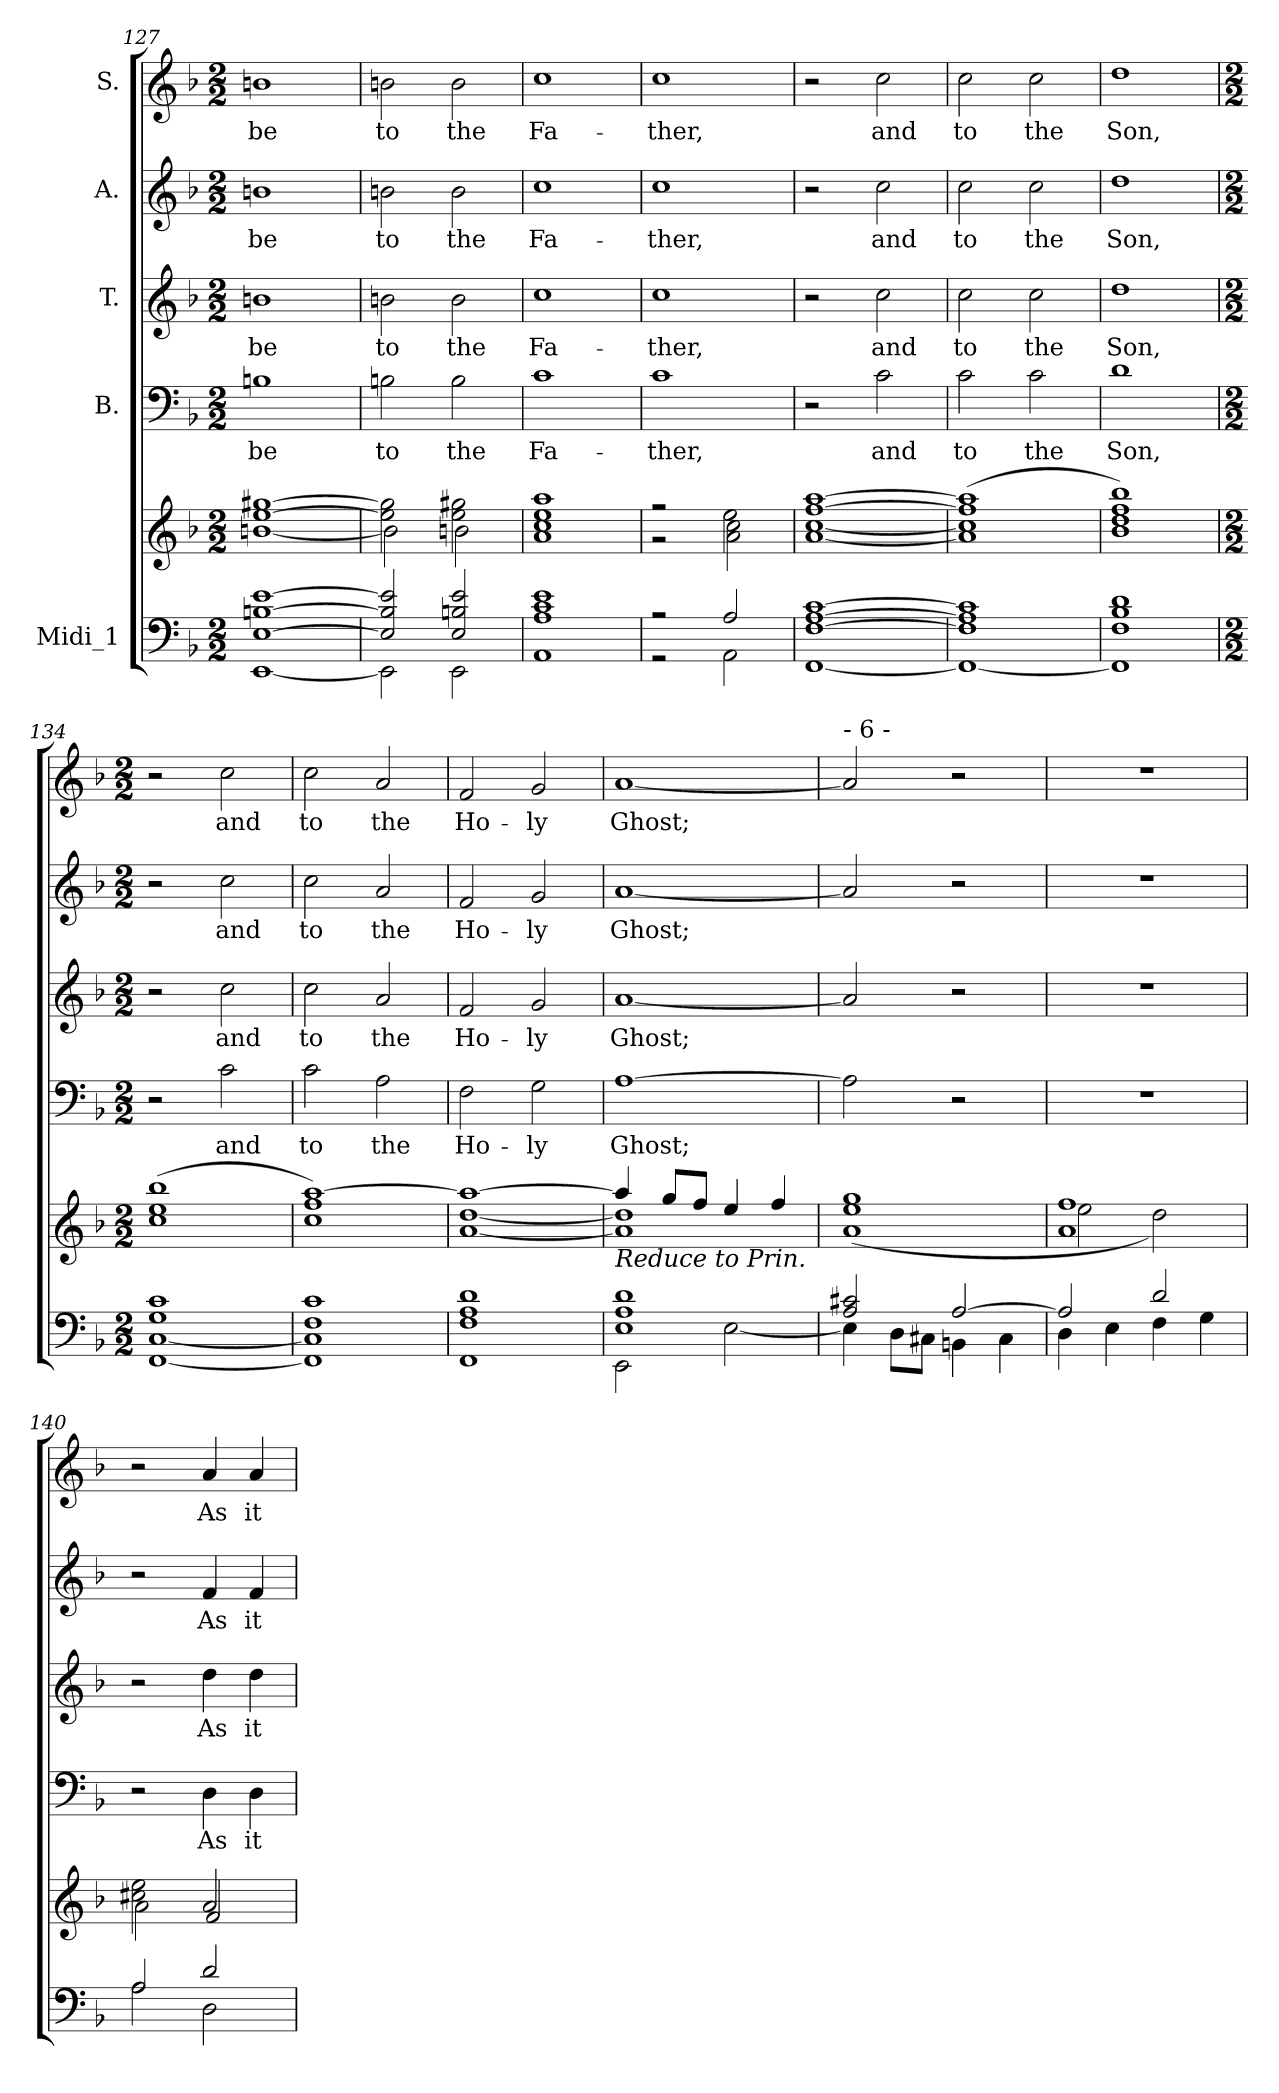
**kern	**kern	**kern	**text	**kern	**text	**kern	**text	**kern	**text
*part5	*part5	*part4	*part4	*part3	*part3	*part2	*part2	*part1	*part1
*staff6	*staff5	*staff4	*staff4	*staff3	*staff3	*staff2	*staff2	*staff1	*staff1
*I"Midi_1	*	*I"B.	*	*I"T.	*	*I"A.	*	*I"S.	*
*clefF4	*clefG2	*clefF4	*	*clefG2	*	*clefG2	*	*clefG2	*
*k[b-]	*k[b-]	*k[b-]	*	*k[b-]	*	*k[b-]	*	*k[b-]	*
*F:	*F:	*F:	*	*F:	*	*F:	*	*F:	*
*M2/2	*M2/2	*M2/2	*	*M2/2	*	*M2/2	*	*M2/2	*
=127	=127	=127	=127	=127	=127	=127	=127	=127	=127
*^	*^	*	*	*	*	*	*	*	*
!	!	!	!	!	!LO:LY:b	!	!LO:LY:b	!	!LO:LY:b	!	!LO:LY:b
[1E/ [1Bn/ [1e/	[1EE\	[1ee/ [1gg#X/	[1bn\	1Bn	be	1bn	be	1bn	be	1bn	be
=128	=128	=128	=128	=128	=128	=128	=128	=128	=128	=128	=128
!	!	!	!	!	!LO:LY:b	!	!LO:LY:b	!	!LO:LY:b	!	!LO:LY:b
2E/] 2B/] 2e/]	2EE\]	2ee\] 2gg#\]	2b\]	2Bn	to	2bn	to	2bn	to	2bn	to
!	!	!	!	!	!LO:LY:b	!	!LO:LY:b	!	!LO:LY:b	!	!LO:LY:b
2E/ 2B/ 2e/	2EE\	2ee\ 2gg#\	2b\	2B	the	2b	the	2b	the	2b	the
=129	=129	=129	=129	=129	=129	=129	=129	=129	=129	=129	=129
!	!	!	!	!	!LO:LY:b	!	!LO:LY:b	!	!LO:LY:b	!	!LO:LY:b
1A/ 1c/ 1e/	1AA\	1ee/ 1aa/	1a\ 1cc\	1c	Fa-	1cc	Fa-	1cc	Fa-	1cc	Fa-
=130	=130	=130	=130	=130	=130	=130	=130	=130	=130	=130	=130
!	!	!	!	!	!LO:LY:b	!	!LO:LY:b	!	!LO:LY:b	!	!LO:LY:b
2r	2r	2r	2r	1c	-ther,	1cc	-ther,	1cc	-ther,	1cc	-ther,
2A/	2AA\	2ee\	2a\ 2cc\	.	.	.	.	.	.	.	.
=131	=131	=131	=131	=131	=131	=131	=131	=131	=131	=131	=131
[1F/ [1A/ [1c/	[1FF\	[1ff/ [1aa/	[1a\ [1cc\	2r	.	2r	.	2r	.	2r	.
!	!	!	!	!	!LO:LY:b	!	!LO:LY:b	!	!LO:LY:b	!	!LO:LY:b
.	.	.	.	2c	and	2cc	and	2cc	and	2cc	and
=132	=132	=132	=132	=132	=132	=132	=132	=132	=132	=132	=132
!	!	!	!	!	!LO:LY:b	!	!LO:LY:b	!	!LO:LY:b	!	!LO:LY:b
1F/] 1A/] 1c/]	1FF\_	(>1ff/] 1aa/]	1a\] 1cc\]	2c	to	2cc	to	2cc	to	2cc	to
!	!	!	!	!	!LO:LY:b	!	!LO:LY:b	!	!LO:LY:b	!	!LO:LY:b
.	.	.	.	2c	the	2cc	the	2cc	the	2cc	the
=133	=133	=133	=133	=133	=133	=133	=133	=133	=133	=133	=133
!	!	!	!	!	!LO:LY:b	!	!LO:LY:b	!	!LO:LY:b	!	!LO:LY:b
1F/ 1B-/ 1d/	1FF\]	1ff/ 1bb-/)	1b-\ 1dd\	1d	Son,	1dd	Son,	1dd	Son,	1dd	Son,
!!LO:LB:g=z
=134	=134	=134	=134	=134	=134	=134	=134	=134	=134	=134	=134
*M2/2	*	*M2/2	*	*M2/2	*	*M2/2	*	*M2/2	*	*M2/2	*
1G/ 1c/	[1FF\ [1C\	(>1bb-/	1cc\ 1ee\	2r	.	2r	.	2r	.	2r	.
!	!	!	!	!	!LO:LY:b	!	!LO:LY:b	!	!LO:LY:b	!	!LO:LY:b
.	.	.	.	2c	and	2cc	and	2cc	and	2cc	and
=135	=135	=135	=135	=135	=135	=135	=135	=135	=135	=135	=135
!	!	!	!	!	!LO:LY:b	!	!LO:LY:b	!	!LO:LY:b	!	!LO:LY:b
1F/ 1c/	1FF\] 1C\]	[1aa/)	1cc\ 1ff\	2c	to	2cc	to	2cc	to	2cc	to
!	!	!	!	!	!LO:LY:b	!	!LO:LY:b	!	!LO:LY:b	!	!LO:LY:b
.	.	.	.	2A	the	2a	the	2a	the	2a	the
=136	=136	=136	=136	=136	=136	=136	=136	=136	=136	=136	=136
!	!	!	!	!	!LO:LY:b	!	!LO:LY:b	!	!LO:LY:b	!	!LO:LY:b
1d/	1FF\ 1F\ 1A\	1aa/_	[1a\ [1dd\	2F	Ho-	2f	Ho-	2f	Ho-	2f	Ho-
!	!	!	!	!	!LO:LY:b	!	!LO:LY:b	!	!LO:LY:b	!	!LO:LY:b
.	.	.	.	2G	-ly	2g	-ly	2g	-ly	2g	-ly
=137	=137	=137	=137	=137	=137	=137	=137	=137	=137	=137	=137
!	!	!LO:TX:b:i:t=Reduce to Prin.	!	!	!	!	!	!	!	!	!
!	!	!	!	!	!LO:LY:b	!	!LO:LY:b	!	!LO:LY:b	!	!LO:LY:b
1E/ 1A/ 1d/	2EE\	4aa/]	1a\] 1dd\]	[1A	Ghost;	[1a	Ghost;	[1a	Ghost;	[1a	Ghost;
.	.	8gg/L	.	.	.	.	.	.	.	.	.
.	.	8ff/J	.	.	.	.	.	.	.	.	.
.	[2E\	4ee/	.	.	.	.	.	.	.	.	.
.	.	4ff/	.	.	.	.	.	.	.	.	.
=138	=138	=138	=138	=138	=138	=138	=138	=138	=138	=138	=138
!	!	!	!	!	!	!	!	!	!	!LO:TX:a:t=- 6 -	!
2A/ 2c#X/	4E\]	1gg/	(<1a\ 1ee\	2A]	.	2a]	.	2a]	.	2a]	.
.	8D\L	.	.	.	.	.	.	.	.	.	.
.	8C#X\J	.	.	.	.	.	.	.	.	.	.
[2A/	4BBn\	.	.	2r	.	2r	.	2r	.	2r	.
.	4C#\	.	.	.	.	.	.	.	.	.	.
=139	=139	=139	=139	=139	=139	=139	=139	=139	=139	=139	=139
2A/]	4D\	1a/ 1ff/	2ee\	1r	.	1r	.	1r	.	1r	.
.	4E\	.	.	.	.	.	.	.	.	.	.
2d/	4F\	.	2dd\)	.	.	.	.	.	.	.	.
.	4G\	.	.	.	.	.	.	.	.	.	.
=140	=140	=140	=140	=140	=140	=140	=140	=140	=140	=140	=140
2A/	2A\	2cc#X\ 2ee\	2a\	2r	.	2r	.	2r	.	2r	.
!	!	!	!	!	!LO:LY:b	!	!LO:LY:b	!	!LO:LY:b	!	!LO:LY:b
2d/	2D\	2a/	2f/	4D	As	4dd	As	4f	As	4a	As
!	!	!	!	!	!LO:LY:b	!	!LO:LY:b	!	!LO:LY:b	!	!LO:LY:b
.	.	.	.	4D	it	4dd	it	4f	it	4a	it
*v	*v	*	*	*	*	*	*	*	*	*	*
*	*v	*v	*	*	*	*	*	*	*	*
=	=	=	=	=	=	=	=	=	=
*-	*-	*-	*-	*-	*-	*-	*-	*-	*-
